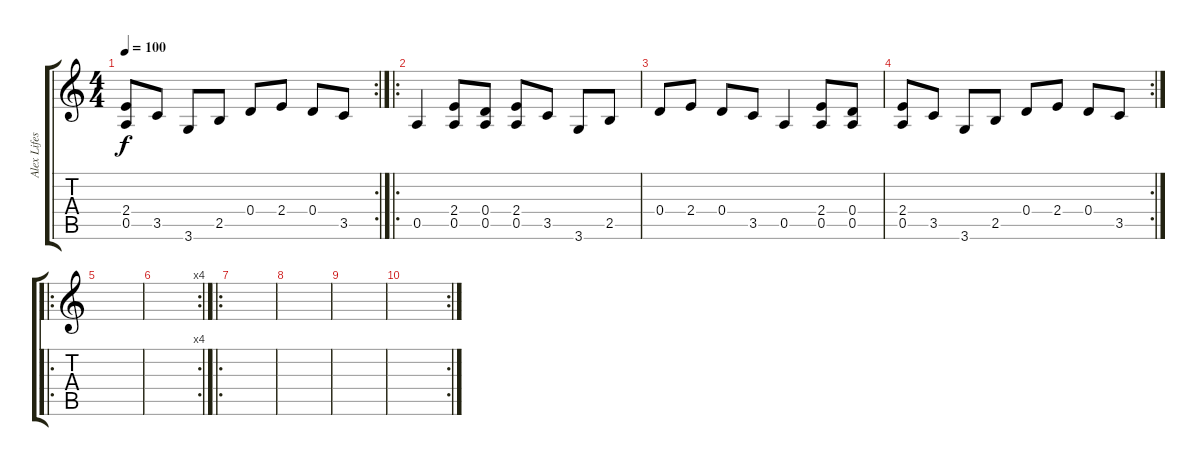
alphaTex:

\track ("Alex Lifeson - Acoustic" "Alex Lifes") {instrument acousticguitarsteel}
\staff {score tabs}
\tuning (E4 B3 G3 D3 A2 E2) {hide}
\rc 2
\ts (4 4)
\tempo 100
\clef g2
\ks c
(2.4 0.5).8{dy f} 3.5.8 3.6.8 2.5.8 0.4.8 2.4.8 0.4.8 3.5.8 |
\ro
0.5.4 (2.4 0.5).8 (0.4 0.5).8 (2.4 0.5).8 3.5.8 3.6.8 2.5.8 |
0.4.8 2.4.8 0.4.8 3.5.8 0.5.4 (2.4 0.5).8 (0.4 0.5).8 |
\rc 2
(2.4 0.5).8 3.5.8 3.6.8 2.5.8 0.4.8 2.4.8 0.4.8 3.5.8 |
\ro
|
\rc 4
|
\ro
|
|
|
\rc 2
